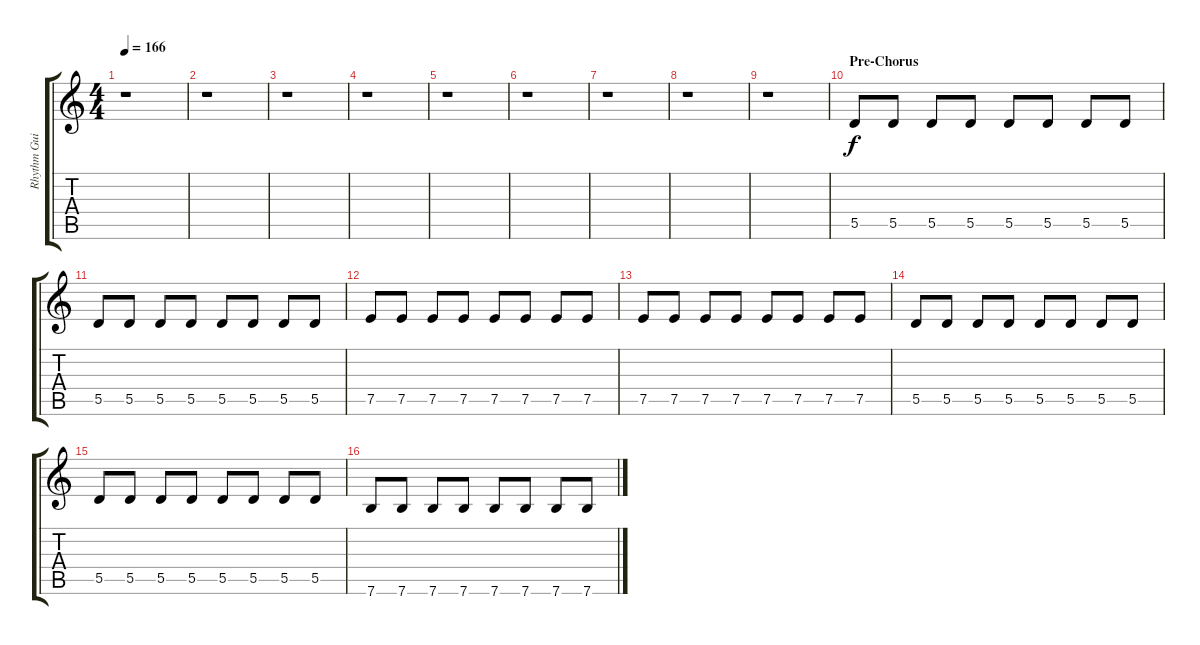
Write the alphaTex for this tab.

\track ("Rhythm Guitar II" "Rhythm Gui") {instrument distortionguitar}
\staff {score tabs}
\tuning (E4 B3 G3 D3 A2 E2) {hide}
\ts (4 4)
\tempo 166
\clef g2
\ks c
r.1{dy f} |
r.1 |
r.1 |
r.1 |
r.1 |
r.1 |
r.1 |
r.1 |
r.1 |
\section ("" "Pre-Chorus")
5.5.8 5.5.8 5.5.8 5.5.8 5.5.8 5.5.8 5.5.8 5.5.8 |
5.5.8 5.5.8 5.5.8 5.5.8 5.5.8 5.5.8 5.5.8 5.5.8 |
7.5.8 7.5.8 7.5.8 7.5.8 7.5.8 7.5.8 7.5.8 7.5.8 |
7.5.8 7.5.8 7.5.8 7.5.8 7.5.8 7.5.8 7.5.8 7.5.8 |
5.5.8 5.5.8 5.5.8 5.5.8 5.5.8 5.5.8 5.5.8 5.5.8 |
5.5.8 5.5.8 5.5.8 5.5.8 5.5.8 5.5.8 5.5.8 5.5.8 |
7.6.8 7.6.8 7.6.8 7.6.8 7.6.8 7.6.8 7.6.8 7.6.8
